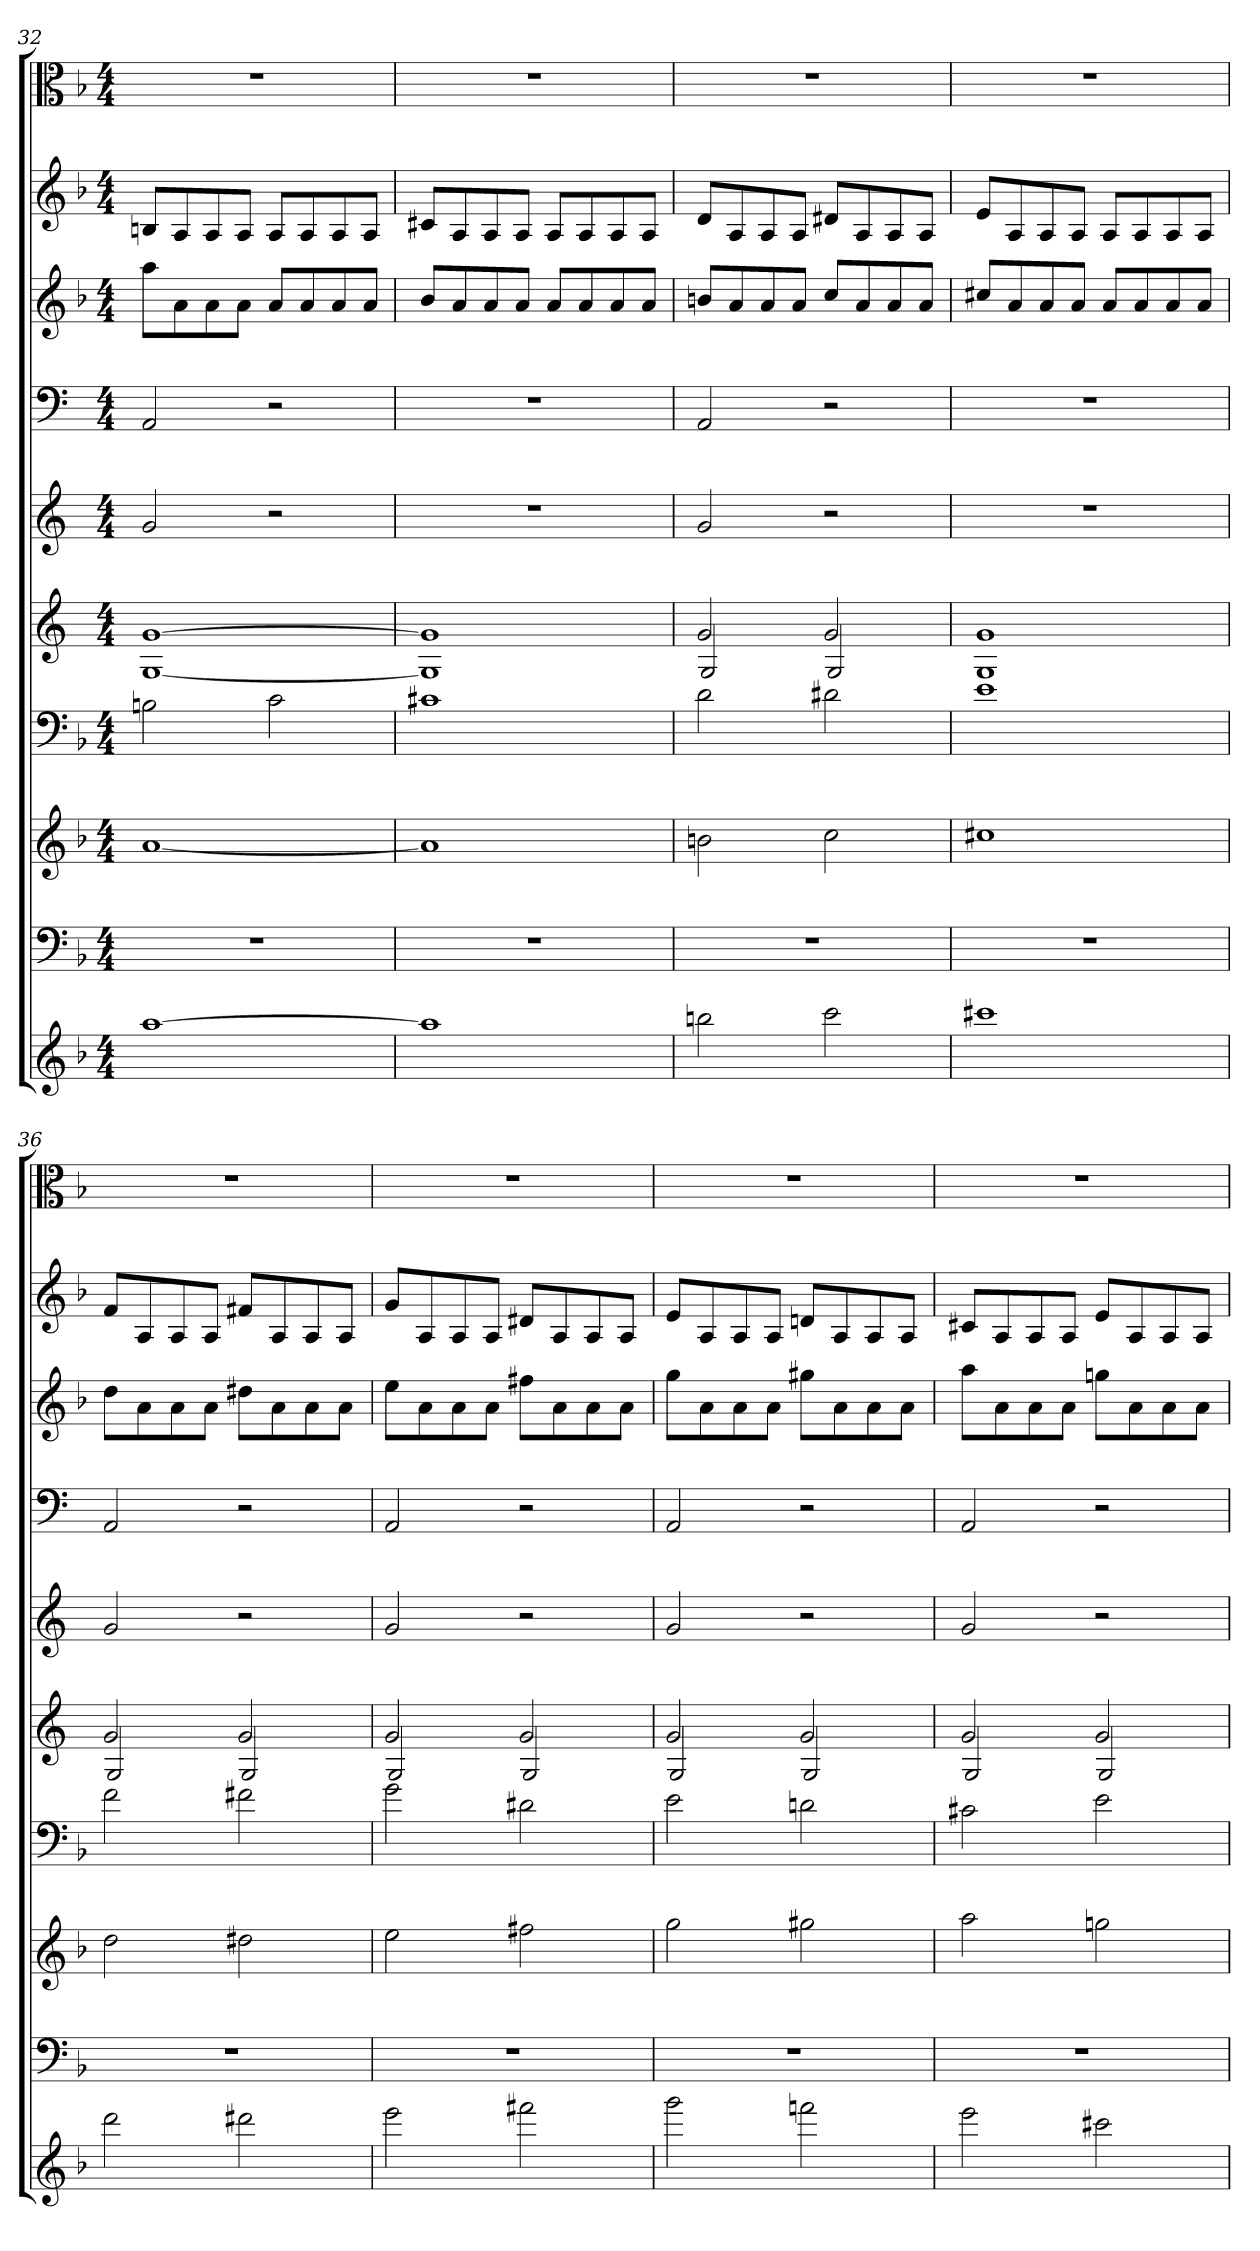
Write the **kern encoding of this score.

**kern	**kern	**kern	**kern	**kern	**kern	**kern	**kern	**kern	**kern
*part10	*part9	*part8	*part7	*part6	*part5	*part4	*part3	*part2	*part1
*staff10	*staff9	*staff8	*staff7	*staff6	*staff5	*staff4	*staff3	*staff2	*staff1
*clefG2	*clefF4	*clefG2	*clefF4	*clefG2	*clefG2	*clefF4	*clefG2	*clefG2	*clefC3
*k[b-]	*k[b-]	*k[b-]	*k[b-]	*k[]	*k[]	*k[]	*k[b-]	*k[b-]	*k[b-]
*d:	*d:	*d:	*d:	*	*	*	*d:	*d:	*d:
*M4/4	*M4/4	*M4/4	*M4/4	*M4/4	*M4/4	*M4/4	*M4/4	*M4/4	*M4/4
=32	=32	=32	=32	=32	=32	=32	=32	=32	=32
*	*	*	*	*^	*	*	*	*	*
[1aa\	1r	[1a/	2Bn\	[1g/	[1G/	2g/	2AA/	8aa\L	8Bn/L	1r
.	.	.	.	.	.	.	.	8a\	8A/	.
.	.	.	.	.	.	.	.	8a\	8A/	.
.	.	.	.	.	.	.	.	8a\J	8A/J	.
.	.	.	2c\	.	.	2r	2r	8a/L	8A/L	.
.	.	.	.	.	.	.	.	8a/	8A/	.
.	.	.	.	.	.	.	.	8a/	8A/	.
.	.	.	.	.	.	.	.	8a/J	8A/J	.
=33	=33	=33	=33	=33	=33	=33	=33	=33	=33	=33
1aa\]	1r	1a/]	1c#X\	1g/]	1G/]	1r	1r	8b-/L	8c#X/L	1r
.	.	.	.	.	.	.	.	8a/	8A/	.
.	.	.	.	.	.	.	.	8a/	8A/	.
.	.	.	.	.	.	.	.	8a/J	8A/J	.
.	.	.	.	.	.	.	.	8a/L	8A/L	.
.	.	.	.	.	.	.	.	8a/	8A/	.
.	.	.	.	.	.	.	.	8a/	8A/	.
.	.	.	.	.	.	.	.	8a/J	8A/J	.
=34	=34	=34	=34	=34	=34	=34	=34	=34	=34	=34
2bbn\	1r	2bn\	2d\	2g/	2G/	2g/	2AA/	8bn/L	8d/L	1r
.	.	.	.	.	.	.	.	8a/	8A/	.
.	.	.	.	.	.	.	.	8a/	8A/	.
.	.	.	.	.	.	.	.	8a/J	8A/J	.
2ccc\	.	2cc\	2d#X\	2g/	2G/	2r	2r	8cc/L	8d#X/L	.
.	.	.	.	.	.	.	.	8a/	8A/	.
.	.	.	.	.	.	.	.	8a/	8A/	.
.	.	.	.	.	.	.	.	8a/J	8A/J	.
=35	=35	=35	=35	=35	=35	=35	=35	=35	=35	=35
1ccc#X\	1r	1cc#X\	1e\	1g/	1G/	1r	1r	8cc#X/L	8e/L	1r
.	.	.	.	.	.	.	.	8a/	8A/	.
.	.	.	.	.	.	.	.	8a/	8A/	.
.	.	.	.	.	.	.	.	8a/J	8A/J	.
.	.	.	.	.	.	.	.	8a/L	8A/L	.
.	.	.	.	.	.	.	.	8a/	8A/	.
.	.	.	.	.	.	.	.	8a/	8A/	.
.	.	.	.	.	.	.	.	8a/J	8A/J	.
=36	=36	=36	=36	=36	=36	=36	=36	=36	=36	=36
2ddd\	1r	2dd\	2f\	2g/	2G/	2g/	2AA/	8dd\L	8f/L	1r
.	.	.	.	.	.	.	.	8a\	8A/	.
.	.	.	.	.	.	.	.	8a\	8A/	.
.	.	.	.	.	.	.	.	8a\J	8A/J	.
2ddd#X\	.	2dd#X\	2f#X\	2g/	2G/	2r	2r	8dd#X\L	8f#X/L	.
.	.	.	.	.	.	.	.	8a\	8A/	.
.	.	.	.	.	.	.	.	8a\	8A/	.
.	.	.	.	.	.	.	.	8a\J	8A/J	.
=37	=37	=37	=37	=37	=37	=37	=37	=37	=37	=37
2eee\	1r	2ee\	2g\	2g/	2G/	2g/	2AA/	8ee\L	8g/L	1r
.	.	.	.	.	.	.	.	8a\	8A/	.
.	.	.	.	.	.	.	.	8a\	8A/	.
.	.	.	.	.	.	.	.	8a\J	8A/J	.
2fff#X\	.	2ff#X\	2d#X\	2g/	2G/	2r	2r	8ff#X\L	8d#X/L	.
.	.	.	.	.	.	.	.	8a\	8A/	.
.	.	.	.	.	.	.	.	8a\	8A/	.
.	.	.	.	.	.	.	.	8a\J	8A/J	.
=38	=38	=38	=38	=38	=38	=38	=38	=38	=38	=38
2ggg\	1r	2gg\	2e\	2g/	2G/	2g/	2AA/	8gg\L	8e/L	1r
.	.	.	.	.	.	.	.	8a\	8A/	.
.	.	.	.	.	.	.	.	8a\	8A/	.
.	.	.	.	.	.	.	.	8a\J	8A/J	.
2fffn\	.	2gg#X\	2dn\	2g/	2G/	2r	2r	8gg#X\L	8dn/L	.
.	.	.	.	.	.	.	.	8a\	8A/	.
.	.	.	.	.	.	.	.	8a\	8A/	.
.	.	.	.	.	.	.	.	8a\J	8A/J	.
=39	=39	=39	=39	=39	=39	=39	=39	=39	=39	=39
2eee\	1r	2aa\	2c#X\	2g/	2G/	2g/	2AA/	8aa\L	8c#X/L	1r
.	.	.	.	.	.	.	.	8a\	8A/	.
.	.	.	.	.	.	.	.	8a\	8A/	.
.	.	.	.	.	.	.	.	8a\J	8A/J	.
2ccc#X\	.	2ggn\	2e\	2g/	2G/	2r	2r	8ggn\L	8e/L	.
.	.	.	.	.	.	.	.	8a\	8A/	.
.	.	.	.	.	.	.	.	8a\	8A/	.
.	.	.	.	.	.	.	.	8a\J	8A/J	.
*	*	*	*	*v	*v	*	*	*	*	*
=	=	=	=	=	=	=	=	=	=
*-	*-	*-	*-	*-	*-	*-	*-	*-	*-
